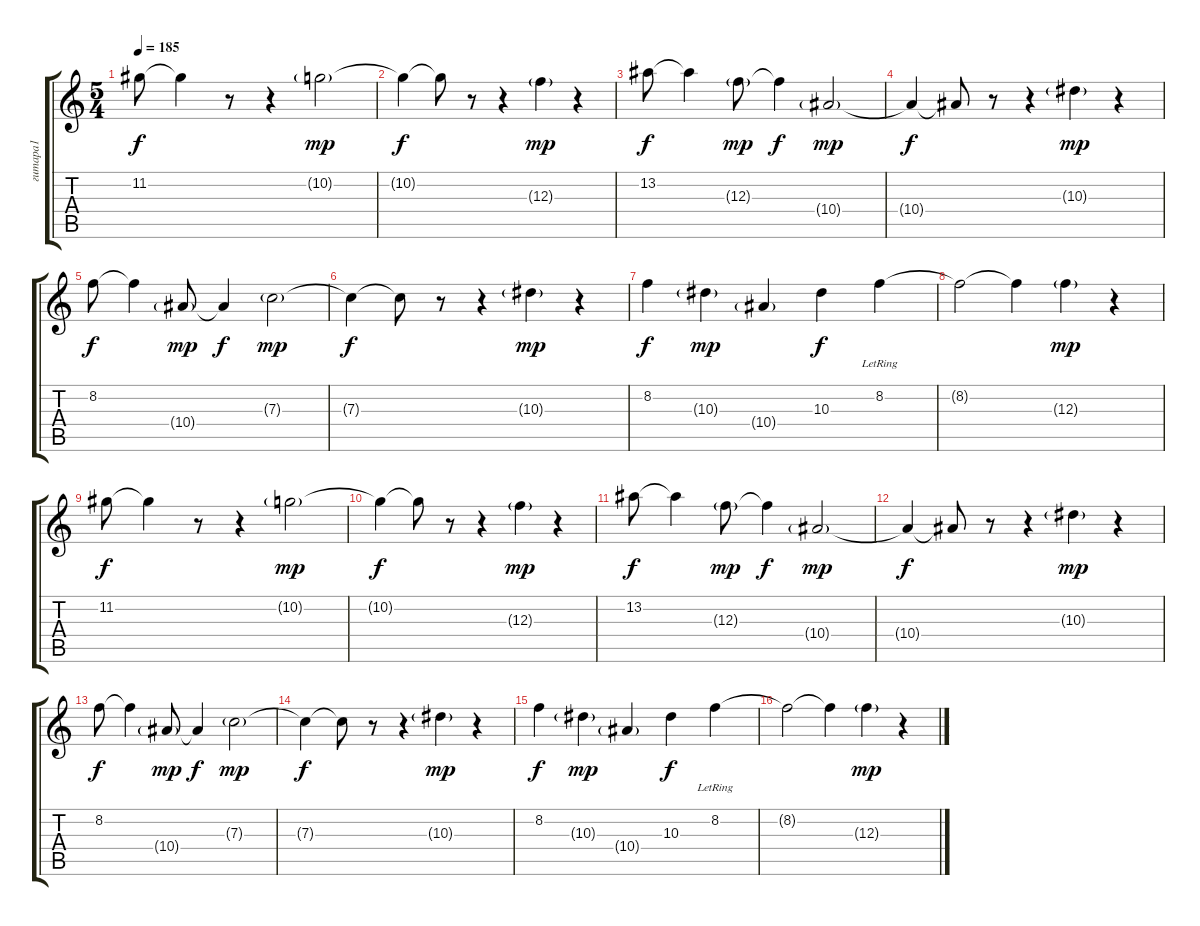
\track ("гитара1" "гитара1") {instrument acousticguitarsteel}
\staff {score tabs}
\tuning (D4 A3 F3 C3 G2 C2) {hide}
\ts (5 4)
\tempo 185
\clef g2
\ks c
11.2.8{dy f} 11.2{t}.4 r.8 r.4 10.2{g}.2{dy mp} |
10.2{t}.4{dy f} 10.2{t}.8 r.8 r.4 12.3{g}.4{dy mp} r.4 |
13.2.8{dy f} 13.2{t}.4 12.3{g}.8{dy mp} 12.3{t}.4{dy f} 10.4{g}.2{dy mp} |
10.4{t}.4{dy f} 10.4{t}.8 r.8 r.4 10.3{g}.4{dy mp} r.4 |
8.2.8{dy f} 8.2{t}.4 10.4{g}.8{dy mp} 10.4{t}.4{dy f} 7.3{g}.2{dy mp} |
7.3{t}.4{dy f} 7.3{t}.8 r.8 r.4 10.3{g}.4{dy mp} r.4 |
8.2.4{dy f} 10.3{g}.4{dy mp} 10.4{g}.4 10.3.4{dy f} 8.2{lr}.4 |
8.2{t}.2 8.2{t}.4 12.3{g}.4{dy mp} r.4 |
11.2.8{dy f} 11.2{t}.4 r.8 r.4 10.2{g}.2{dy mp} |
10.2{t}.4{dy f} 10.2{t}.8 r.8 r.4 12.3{g}.4{dy mp} r.4 |
13.2.8{dy f} 13.2{t}.4 12.3{g}.8{dy mp} 12.3{t}.4{dy f} 10.4{g}.2{dy mp} |
10.4{t}.4{dy f} 10.4{t}.8 r.8 r.4 10.3{g}.4{dy mp} r.4 |
8.2.8{dy f} 8.2{t}.4 10.4{g}.8{dy mp} 10.4{t}.4{dy f} 7.3{g}.2{dy mp} |
7.3{t}.4{dy f} 7.3{t}.8 r.8 r.4 10.3{g}.4{dy mp} r.4 |
8.2.4{dy f} 10.3{g}.4{dy mp} 10.4{g}.4 10.3.4{dy f} 8.2{lr}.4 |
8.2{t}.2 8.2{t}.4 12.3{g}.4{dy mp} r.4
